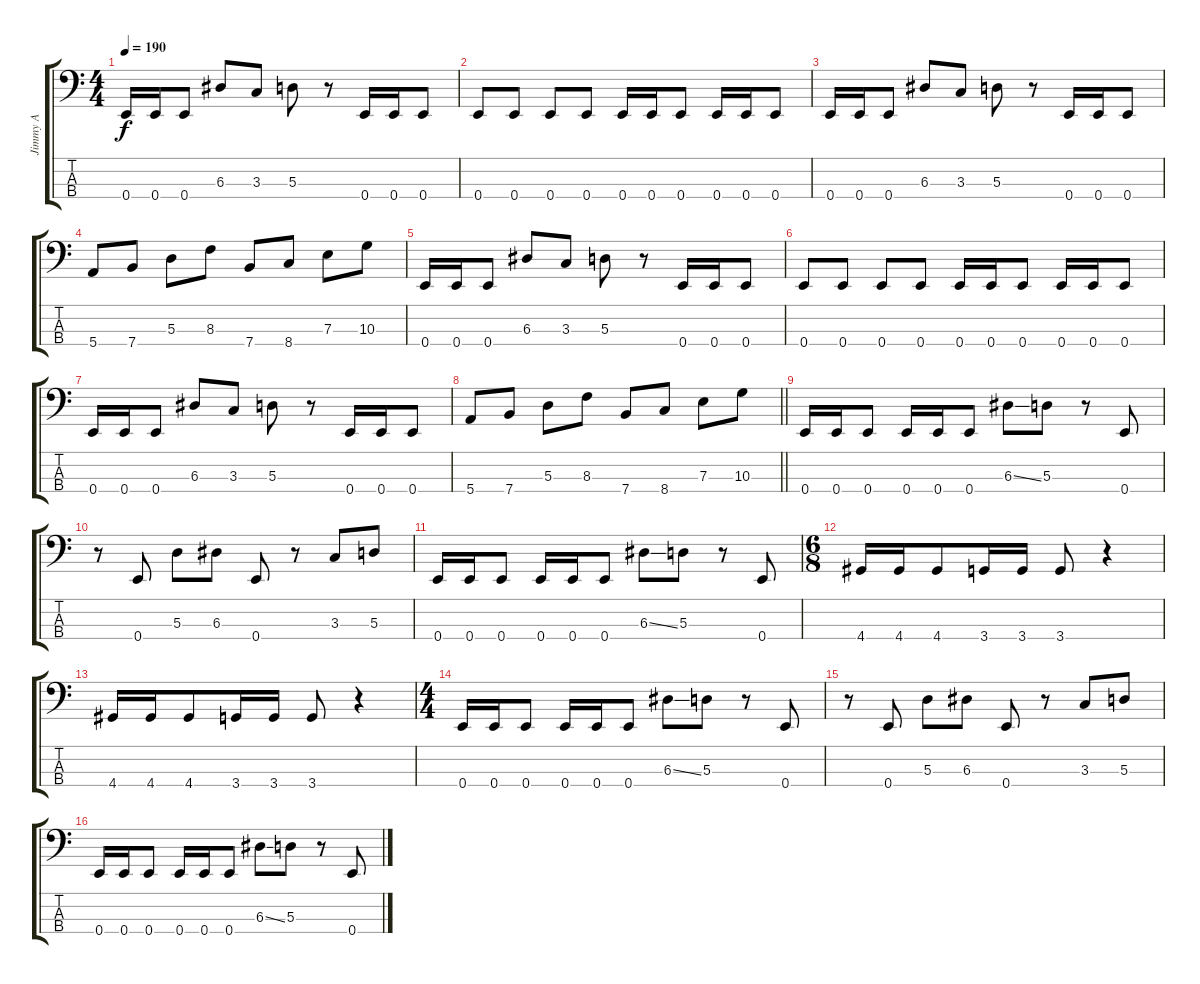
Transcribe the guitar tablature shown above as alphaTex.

\track ("Jimmy A" "Jimmy A") {instrument electricbasspick}
\staff {score tabs}
\tuning (G2 D2 A1 E1) {hide}
\ts (4 4)
\tempo 190
\clef f4
\ks c
0.4.16{dy f} 0.4.16 0.4.8 6.3.8 3.3.8 5.3.8 r.8 0.4.16 0.4.16 0.4.8 |
0.4.8 0.4.8 0.4.8 0.4.8 0.4.16 0.4.16 0.4.8 0.4.16 0.4.16 0.4.8 |
0.4.16 0.4.16 0.4.8 6.3.8 3.3.8 5.3.8 r.8 0.4.16 0.4.16 0.4.8 |
5.4.8 7.4.8 5.3.8 8.3.8 7.4.8 8.4.8 7.3.8 10.3.8 |
0.4.16 0.4.16 0.4.8 6.3.8 3.3.8 5.3.8 r.8 0.4.16 0.4.16 0.4.8 |
0.4.8 0.4.8 0.4.8 0.4.8 0.4.16 0.4.16 0.4.8 0.4.16 0.4.16 0.4.8 |
0.4.16 0.4.16 0.4.8 6.3.8 3.3.8 5.3.8 r.8 0.4.16 0.4.16 0.4.8 |
\barLineRight lightlight
5.4.8 7.4.8 5.3.8 8.3.8 7.4.8 8.4.8 7.3.8 10.3.8 |
0.4.16 0.4.16 0.4.8 0.4.16 0.4.16 0.4.8 6.3{ss}.8 5.3.8 r.8 0.4.8 |
r.8 0.4.8 5.3.8 6.3.8 0.4.8 r.8 3.3.8 5.3.8 |
0.4.16 0.4.16 0.4.8 0.4.16 0.4.16 0.4.8 6.3{ss}.8 5.3.8 r.8 0.4.8 |
\ts (6 8)
4.4.16 4.4.16 4.4.8 3.4.16 3.4.16 3.4.8 r.4 |
4.4.16 4.4.16 4.4.8 3.4.16 3.4.16 3.4.8 r.4 |
\ts (4 4)
0.4.16 0.4.16 0.4.8 0.4.16 0.4.16 0.4.8 6.3{ss}.8 5.3.8 r.8 0.4.8 |
r.8 0.4.8 5.3.8 6.3.8 0.4.8 r.8 3.3.8 5.3.8 |
0.4.16 0.4.16 0.4.8 0.4.16 0.4.16 0.4.8 6.3{ss}.8 5.3.8 r.8 0.4.8
